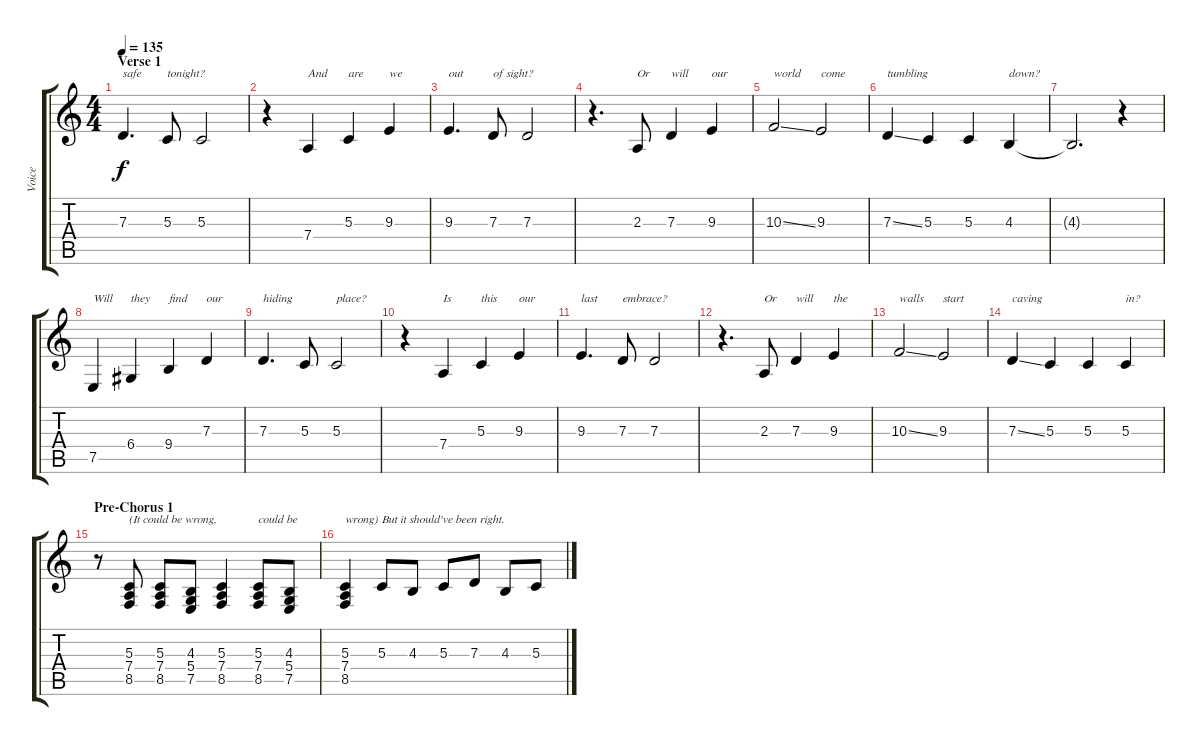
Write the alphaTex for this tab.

\track ("Voice" "Voice") {instrument altosax}
\staff {score tabs}
\tuning (E4 B3 G3 D3 A2 E2) {hide}
\ts (4 4)
\section ("" "Verse 1")
\tempo 135
\clef g2
\ks c
7.3.4{d txt "safe" dy f} 5.3.8{txt "tonight?"} 5.3.2 |
r.4 7.4.4{txt "And"} 5.3.4{txt "are"} 9.3.4{txt "we"} |
9.3.4{d txt "out"} 7.3.8{txt "of sight?"} 7.3.2 |
r.4{d} 2.3.8{txt "Or"} 7.3.4{txt "will"} 9.3.4{txt "our"} |
10.3{ss}.2{txt "world"} 9.3.2{txt "come"} |
7.3{ss}.4{txt "tumbling"} 5.3.4 5.3.4 4.3.4{txt "down?"} |
4.3{t}.2{d} r.4 |
7.5.4{txt "Will"} 6.4.4{txt "they"} 9.4.4{txt "find"} 7.3.4{txt "our"} |
7.3.4{d txt "hiding"} 5.3.8 5.3.2{txt "place?"} |
r.4 7.4.4{txt "Is"} 5.3.4{txt "this"} 9.3.4{txt "our"} |
9.3.4{d txt "last"} 7.3.8{txt "embrace?"} 7.3.2 |
r.4{d} 2.3.8{txt "Or"} 7.3.4{txt "will"} 9.3.4{txt "the"} |
10.3{ss}.2{txt "walls"} 9.3.2{txt "start"} |
7.3{ss}.4{txt "caving"} 5.3.4 5.3.4 5.3.4{txt "in?"} |
\section ("" "Pre-Chorus 1")
r.8 (5.3 7.4 8.5).8{txt "(It could be wrong,"} (5.3 7.4 8.5).8 (4.3 5.4 7.5).8 (5.3 7.4 8.5).4 (5.3 7.4 8.5).8{txt "could be"} (4.3 5.4 7.5).8 |
(5.3 7.4 8.5).4{txt "wrong)"} 5.3.8{txt "But it should've been right."} 4.3.8 5.3.8 7.3.8 4.3.8 5.3.8
